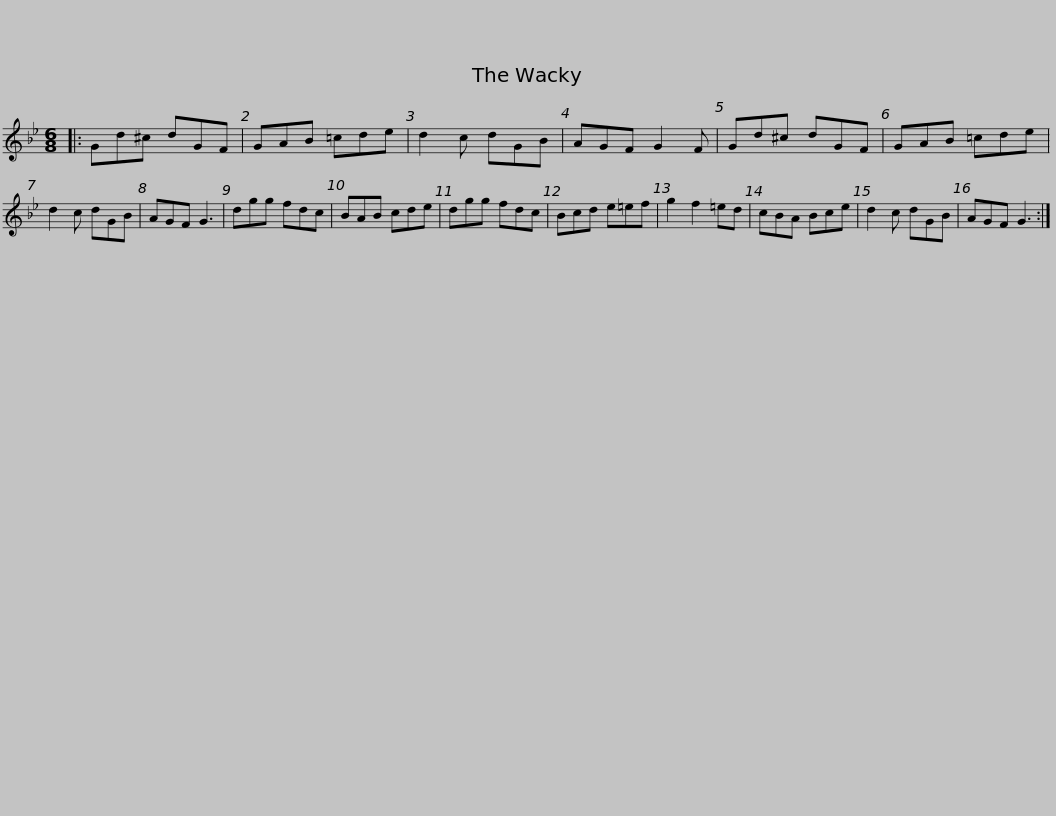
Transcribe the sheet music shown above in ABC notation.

X:1
L:1/8
M:6/8
I:linebreak $
K:Gmin
V:1 treble
V:1
|: Gd^c dGF | GAB =cde | d2 c dGB | AGF G2 F | Gd^c dGF | %5
 GAB =cde | d2 c dGB |$ AGF G3 | dgg fdc | BAB cde | %10
 dgg fdc | Bcd e=ef | g2 f2 =ed | cBA Bce | d2 c dGB |$ %15
 AGF G3 :| %16
